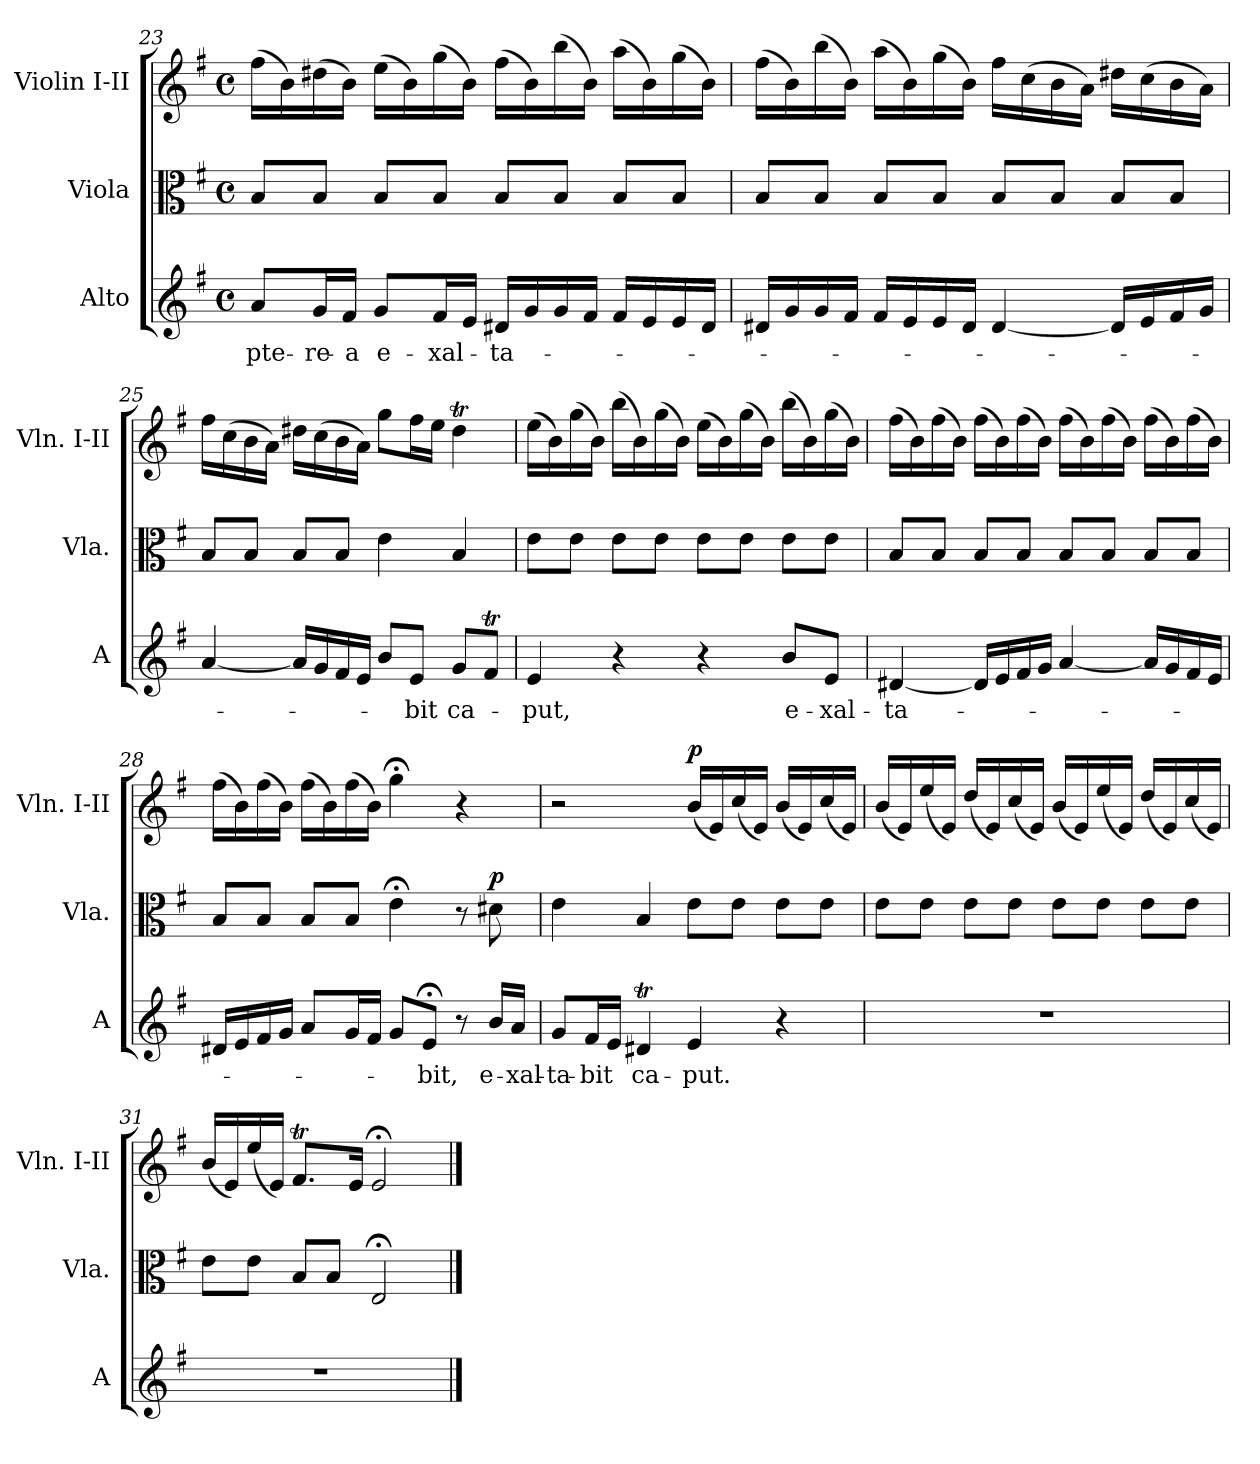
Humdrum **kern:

**kern	**text	**kern	**dynam	**kern	**dynam
*part3	*part3	*part2	*part2	*part1	*part1
*staff3	*staff3	*staff2	*staff2	*staff1	*staff1
*I"Alto	*	*I"Viola	*	*I"Violin I-II	*
*I'A	*	*I'Vla.	*	*I'Vln. I-II	*
!!LO:PB:g=z
*clefG2	*	*clefC3	*	*clefG2	*
*k[f#]	*	*k[f#]	*	*k[f#]	*
*G:	*	*G:	*	*G:	*
*M4/4	*	*M4/4	*	*M4/4	*
*met(c)	*	*met(c)	*	*met(c)	*
=23	=23	=23	=23	=23	=23
!	!LO:LY:b	!	!	!	!
8a/L	-pte-	8B/L	.	(>16ff#\LL	.
.	.	.	.	16b\)	.
!	!LO:LY:b	!	!	!	!
16g/L	-re-	8B/J	.	(>16dd#X\	.
!	!LO:LY:b	!	!	!	!
16f#/JJ	-a	.	.	16b\JJ)	.
!	!LO:LY:b	!	!	!	!
8g/L	e-	8B/L	.	(>16ee\LL	.
.	.	.	.	16b\)	.
!	!LO:LY:b	!	!	!	!
16f#/L	-xal-	8B/J	.	(>16gg\	.
16e/JJ	.	.	.	16b\JJ)	.
!	!LO:LY:b	!	!	!	!
16d#X/LL	-ta-	8B/L	.	(>16ff#\LL	.
16g/	.	.	.	16b\)	.
16g/	.	8B/J	.	(>16bb\	.
16f#/JJ	.	.	.	16b\JJ)	.
16f#/LL	.	8B/L	.	(>16aa\LL	.
16e/	.	.	.	16b\)	.
16e/	.	8B/J	.	(>16gg\	.
16d#/JJ	.	.	.	16b\JJ)	.
=24	=24	=24	=24	=24	=24
16d#X/LL	.	8B/L	.	(>16ff#\LL	.
16g/	.	.	.	16b\)	.
16g/	.	8B/J	.	(>16bb\	.
16f#/JJ	.	.	.	16b\JJ)	.
16f#/LL	.	8B/L	.	(>16aa\LL	.
16e/	.	.	.	16b\)	.
16e/	.	8B/J	.	(>16gg\	.
16d#/JJ	.	.	.	16b\JJ)	.
[4d#/	.	8B/L	.	16ff#\LL	.
.	.	.	.	(>16cc\	.
.	.	8B/J	.	16b\	.
.	.	.	.	16a\JJ)	.
16d#/LL]	.	8B/L	.	16dd#X\LL	.
16e/	.	.	.	(>16cc\	.
16f#/	.	8B/J	.	16b\	.
16g/JJ	.	.	.	16a\JJ)	.
!!LO:LB:g=z
=25	=25	=25	=25	=25	=25
[4a/	.	8B/L	.	16ff#\LL	.
.	.	.	.	(>16cc\	.
.	.	8B/J	.	16b\	.
.	.	.	.	16a\JJ)	.
16a/LL]	.	8B/L	.	16dd#X\LL	.
16g/	.	.	.	(>16cc\	.
16f#/	.	8B/J	.	16b\	.
16e/JJ	.	.	.	16a\JJ)	.
8b/L	.	4e\	.	8gg\L	.
!	!LO:LY:b	!	!	!	!
8e/J	-bit	.	.	16ff#\L	.
.	.	.	.	16ee\JJ	.
!	!LO:LY:b	!	!	!	!
8g/L	ca-	4B/	.	4dd#t\	.
8f#t/J	.	.	.	.	.
=26	=26	=26	=26	=26	=26
!	!LO:LY:b	!	!	!	!
4e/	-put,	8e\L	.	(>16ee\LL	.
.	.	.	.	16b\)	.
.	.	8e\J	.	(>16gg\	.
.	.	.	.	16b\JJ)	.
4r	.	8e\L	.	(>16bb\LL	.
.	.	.	.	16b\)	.
.	.	8e\J	.	(>16gg\	.
.	.	.	.	16b\JJ)	.
4r	.	8e\L	.	(>16ee\LL	.
.	.	.	.	16b\)	.
.	.	8e\J	.	(>16gg\	.
.	.	.	.	16b\JJ)	.
!	!LO:LY:b	!	!	!	!
8b/L	e-	8e\L	.	(>16bb\LL	.
.	.	.	.	16b\)	.
!	!LO:LY:b	!	!	!	!
8e/J	-xal-	8e\J	.	(>16gg\	.
.	.	.	.	16b\JJ)	.
!!LO:LB:g=z
=27	=27	=27	=27	=27	=27
!	!LO:LY:b	!	!	!	!
[4d#X/	-ta-	8B/L	.	(>16ff#\LL	.
.	.	.	.	16b\)	.
.	.	8B/J	.	(>16ff#\	.
.	.	.	.	16b\JJ)	.
16d#/LL]	.	8B/L	.	(>16ff#\LL	.
16e/	.	.	.	16b\)	.
16f#/	.	8B/J	.	(>16ff#\	.
16g/JJ	.	.	.	16b\JJ)	.
[4a/	.	8B/L	.	(>16ff#\LL	.
.	.	.	.	16b\)	.
.	.	8B/J	.	(>16ff#\	.
.	.	.	.	16b\JJ)	.
16a/LL]	.	8B/L	.	(>16ff#\LL	.
16g/	.	.	.	16b\)	.
16f#/	.	8B/J	.	(>16ff#\	.
16e/JJ	.	.	.	16b\JJ)	.
=28	=28	=28	=28	=28	=28
16d#X/LL	.	8B/L	.	(>16ff#\LL	.
16e/	.	.	.	16b\)	.
16f#/	.	8B/J	.	(>16ff#\	.
16g/JJ	.	.	.	16b\JJ)	.
8a/L	.	8B/L	.	(>16ff#\LL	.
.	.	.	.	16b\)	.
16g/L	.	8B/J	.	(>16ff#\	.
16f#/JJ	.	.	.	16b\JJ)	.
8g/L	.	4e;<\	.	4gg;<\	.
!	!LO:LY:b	!	!	!	!
8e;</J	-bit,	.	.	.	.
8r	.	8r	.	4r	.
!	!LO:LY:b	!	!LO:DY:a	!	!
16b/LL	e-	8d#X\	p	.	.
!	!LO:LY:b	!	!	!	!
16a/JJ	-xal-	.	.	.	.
!!LO:LB:g=z
=29	=29	=29	=29	=29	=29
!	!LO:LY:b	!	!	!	!
8g/L	-ta-	4e\	.	2r	.
!	!LO:LY:b	!	!	!	!
16f#/L	-bit	.	.	.	.
16e/JJ	.	.	.	.	.
!	!LO:LY:b	!	!	!	!
4d#Xt/	ca-	4B/	.	.	.
!	!LO:LY:b	!	!	!	!LO:DY:a
4e/	-put.	8e\L	.	(<16b/LL	p
.	.	.	.	16e/)	.
.	.	8e\J	.	(<16cc/	.
.	.	.	.	16e/JJ)	.
4r	.	8e\L	.	(<16b/LL	.
.	.	.	.	16e/)	.
.	.	8e\J	.	(<16cc/	.
.	.	.	.	16e/JJ)	.
=30	=30	=30	=30	=30	=30
1r	.	8e\L	.	(<16b/LL	.
.	.	.	.	16e/)	.
.	.	8e\J	.	(<16ee/	.
.	.	.	.	16e/JJ)	.
.	.	8e\L	.	(<16dd/LL	.
.	.	.	.	16e/)	.
.	.	8e\J	.	(<16cc/	.
.	.	.	.	16e/JJ)	.
.	.	8e\L	.	(<16b/LL	.
.	.	.	.	16e/)	.
.	.	8e\J	.	(<16ee/	.
.	.	.	.	16e/JJ)	.
.	.	8e\L	.	(<16dd/LL	.
.	.	.	.	16e/)	.
.	.	8e\J	.	(<16cc/	.
.	.	.	.	16e/JJ)	.
=31	=31	=31	=31	=31	=31
1r	.	8e\L	.	(<16b/LL	.
.	.	.	.	16e/)	.
.	.	8e\J	.	(<16ee/	.
.	.	.	.	16e/JJ)	.
.	.	8B/L	.	8.f#t/L	.
.	.	8B/J	.	.	.
.	.	.	.	16e/Jk	.
.	.	2E;</	.	2e;</	.
==	==	==	==	==	==
*-	*-	*-	*-	*-	*-
